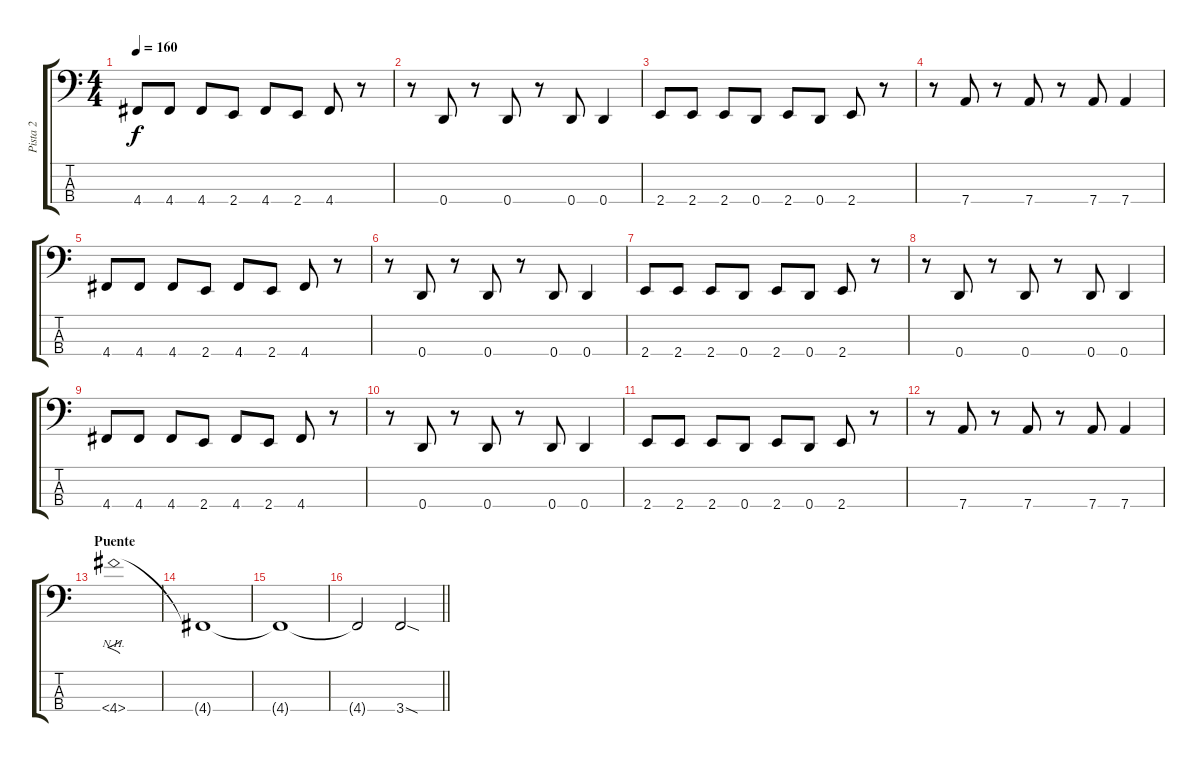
\track ("Pista 2" "Pista 2") {instrument electricbassfinger}
\staff {score tabs}
\tuning (G2 D2 A1 D1) {hide}
\ts (4 4)
\tempo 160
\clef f4
\ks c
4.4.8{dy f} 4.4.8 4.4.8 2.4.8 4.4.8 2.4.8 4.4.8 r.8 |
r.8 0.4.8 r.8 0.4.8 r.8 0.4.8 0.4.4 |
2.4.8 2.4.8 2.4.8 0.4.8 2.4.8 0.4.8 2.4.8 r.8 |
r.8 7.4.8 r.8 7.4.8 r.8 7.4.8 7.4.4 |
4.4.8 4.4.8 4.4.8 2.4.8 4.4.8 2.4.8 4.4.8 r.8 |
r.8 0.4.8 r.8 0.4.8 r.8 0.4.8 0.4.4 |
2.4.8 2.4.8 2.4.8 0.4.8 2.4.8 0.4.8 2.4.8 r.8 |
r.8 0.4.8 r.8 0.4.8 r.8 0.4.8 0.4.4 |
4.4.8 4.4.8 4.4.8 2.4.8 4.4.8 2.4.8 4.4.8 r.8 |
r.8 0.4.8 r.8 0.4.8 r.8 0.4.8 0.4.4 |
2.4.8 2.4.8 2.4.8 0.4.8 2.4.8 0.4.8 2.4.8 r.8 |
r.8 7.4.8 r.8 7.4.8 r.8 7.4.8 7.4.4 |
\section ("" "Puente")
4.4{nh}.1{f} |
4.4{t}.1 |
4.4{t}.1 |
\barLineRight lightlight
4.4{t}.2 3.4{sod}.2
